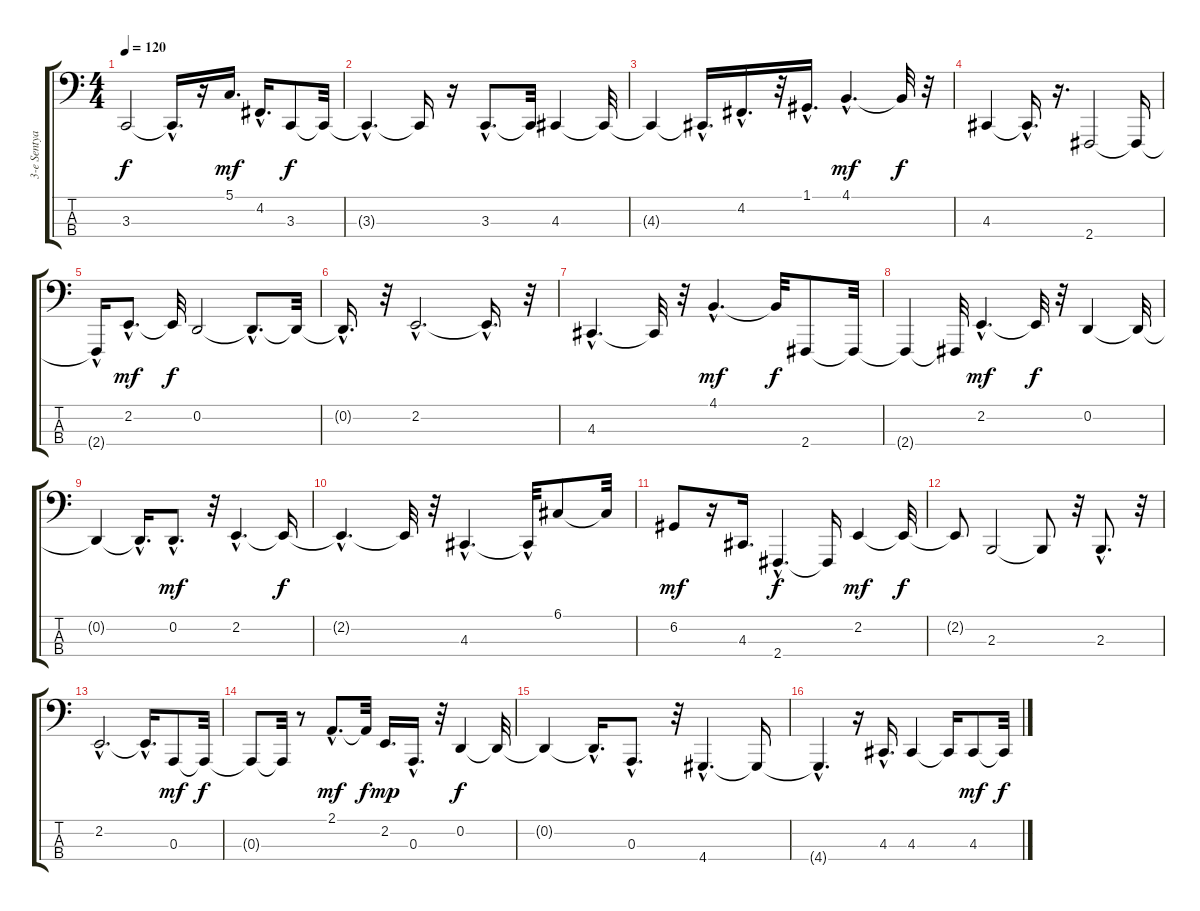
\track ("3-e Sentyabrya - M.Shufutinsky" "3-e Sentya") {instrument acousticgrandpiano}
\staff {score tabs}
\tuning (G2 D2 A1 E1) {hide}
\ts (4 4)
\tempo 120
\clef f4
\ks c
3.3.2{dy f} 3.3{hac t}.16{d} r.16 5.1.16{d dy mf} 4.2{hac}.16{d} 3.3.8{dy f} 3.3{t}.32 |
3.3{hac t}.4{d} 3.3{t}.16 r.16 3.3{hac}.8{d} 3.3{t}.32 4.3.4 4.3{t}.32 |
4.3{t}.4 4.3{hac t}.16{d} 4.2{hac}.16{d} r.32 1.1{hac}.16{d} 4.1{hac}.4{d dy mf} 4.1{t}.32{dy f} r.32 |
4.3.4 4.3{hac t}.16{d} r.16{d} 2.4.2 2.4{t}.16 |
2.4{hac t}.16 2.2{hac}.8{d dy mf} 2.2{t}.32{dy f} 0.2.2 0.2{hac t}.8{d} 0.2{t}.32 |
0.2{hac t}.16{d} r.32 2.2{hac}.2{d} 2.2{hac t}.16{d} r.32 |
4.3{hac}.4{d} 4.3{t}.32 r.32 4.1{hac}.4{d dy mf} 4.1{t}.32{dy f} 2.4.8 2.4{t}.32 |
2.4{t}.4 2.4{t}.32 2.2{hac}.4{d dy mf} 2.2{t}.32{dy f} r.32 0.2.4 0.2{t}.32 |
0.2{t}.4 0.2{hac t}.16{d} 0.2{hac}.8{d dy mf} r.32 2.2{hac}.4{d} 2.2{t}.16{dy f} |
2.2{hac t}.4{d} 2.2{t}.32 r.32 4.3{hac}.4{d} 4.3{hac t}.32 6.1.8 6.1{t}.32 |
6.2.8{dy mf} r.16 4.3.16{d} 2.4{hac}.4{d dy f} 2.4{t}.16 2.2.4{dy mf} 2.2{t}.32{dy f} |
2.2{t}.8 2.3.2 2.3{t}.8 r.32 2.3{hac}.8{d} r.32 |
2.2{hac}.2{d} 2.2{hac t}.16{d} 0.3.8{dy mf} 0.3{t}.32{dy f} |
0.3{t}.8 0.3{t}.32 r.8 2.1{hac}.8{d dy mf} 2.1{t}.32{dy f} 2.2.16{d dy mp} 0.3{hac}.16{d} r.32 0.2.4{dy f} 0.2{t}.32 |
0.2{t}.4 0.2{hac t}.16{d} 0.3{hac}.8{d} r.32 4.4{hac}.4{d} 4.4{t}.16 |
4.4{hac t}.4{d} r.16 4.3{hac}.16{d} 4.3.4 4.3{t}.16 4.3.8{dy mf} 4.3{t}.32{dy f}
